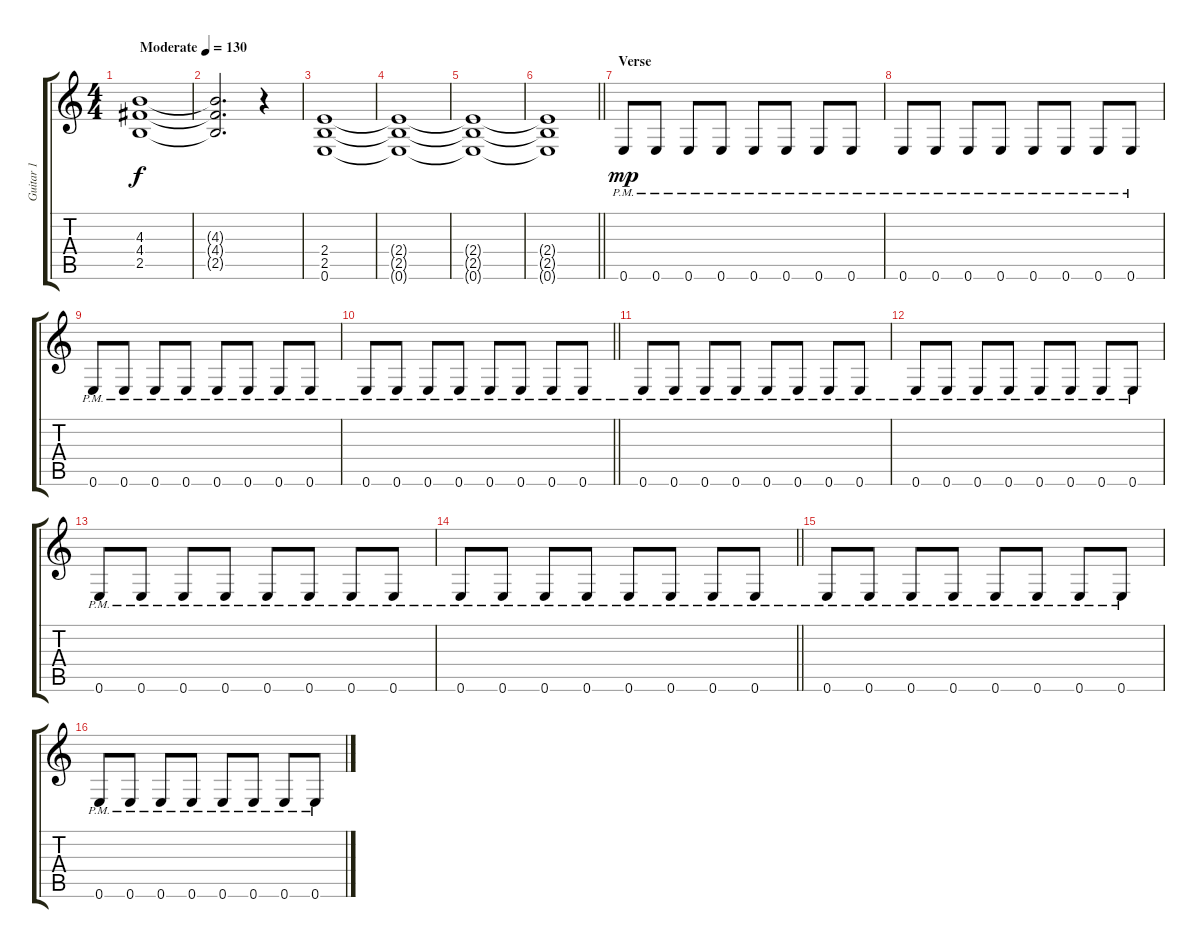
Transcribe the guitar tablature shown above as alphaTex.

\track ("Guitar 1" "Guitar 1") {instrument overdrivenguitar}
\staff {score tabs}
\tuning (E4 B3 G3 D3 A2 E2) {hide}
\ts (4 4)
\tempo (130 "Moderate")
\clef g2
\ks c
(4.3 4.4 2.5).1{dy f instrument overdrivenguitar} |
(4.3{t} 4.4{t} 2.5{t}).2{d} r.4 |
(2.4 2.5 0.6).1 |
(2.4{t} 2.5{t} 0.6{t}).1 |
(2.4{t} 2.5{t} 0.6{t}).1 |
\barLineRight lightlight
(2.4{t} 2.5{t} 0.6{t}).1 |
\section ("" "Verse")
0.6{pm}.8{dy mp} 0.6{pm}.8 0.6{pm}.8 0.6{pm}.8 0.6{pm}.8 0.6{pm}.8 0.6{pm}.8 0.6{pm}.8 |
0.6{pm}.8 0.6{pm}.8 0.6{pm}.8 0.6{pm}.8 0.6{pm}.8 0.6{pm}.8 0.6{pm}.8 0.6{pm}.8 |
0.6{pm}.8 0.6{pm}.8 0.6{pm}.8 0.6{pm}.8 0.6{pm}.8 0.6{pm}.8 0.6{pm}.8 0.6{pm}.8 |
\barLineRight lightlight
0.6{pm}.8 0.6{pm}.8 0.6{pm}.8 0.6{pm}.8 0.6{pm}.8 0.6{pm}.8 0.6{pm}.8 0.6{pm}.8 |
0.6{pm}.8 0.6{pm}.8 0.6{pm}.8 0.6{pm}.8 0.6{pm}.8 0.6{pm}.8 0.6{pm}.8 0.6{pm}.8 |
0.6{pm}.8 0.6{pm}.8 0.6{pm}.8 0.6{pm}.8 0.6{pm}.8 0.6{pm}.8 0.6{pm}.8 0.6{pm}.8 |
0.6{pm}.8 0.6{pm}.8 0.6{pm}.8 0.6{pm}.8 0.6{pm}.8 0.6{pm}.8 0.6{pm}.8 0.6{pm}.8 |
\barLineRight lightlight
0.6{pm}.8 0.6{pm}.8 0.6{pm}.8 0.6{pm}.8 0.6{pm}.8 0.6{pm}.8 0.6{pm}.8 0.6{pm}.8 |
0.6{pm}.8 0.6{pm}.8 0.6{pm}.8 0.6{pm}.8 0.6{pm}.8 0.6{pm}.8 0.6{pm}.8 0.6{pm}.8 |
0.6{pm}.8 0.6{pm}.8 0.6{pm}.8 0.6{pm}.8 0.6{pm}.8 0.6{pm}.8 0.6{pm}.8 0.6{pm}.8
